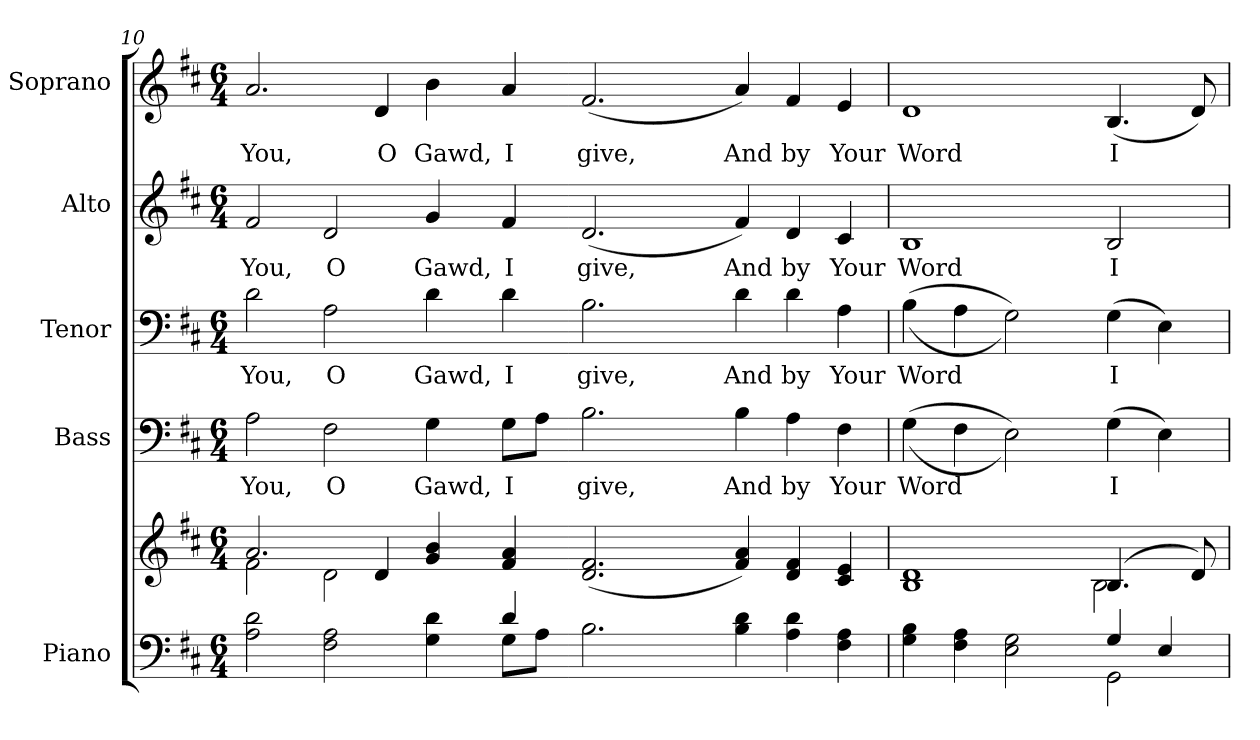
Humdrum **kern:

**kern	**kern	**kern	**text	**kern	**text	**kern	**text	**kern	**text
*part5	*part5	*part4	*part4	*part3	*part3	*part2	*part2	*part1	*part1
*staff6	*staff5	*staff4	*staff4	*staff3	*staff3	*staff2	*staff2	*staff1	*staff1
*I"Piano	*	*I"Bass	*	*I"Tenor	*	*I"Alto	*	*I"Soprano	*
*I'Pno.	*	*I'B.	*	*I'T.	*	*I'A.	*	*I'S.	*
*clefF4	*clefG2	*clefF4	*	*clefF4	*	*clefG2	*	*clefG2	*
*k[f#c#]	*k[f#c#]	*k[f#c#]	*	*k[f#c#]	*	*k[f#c#]	*	*k[f#c#]	*
*D:	*D:	*D:	*	*D:	*	*D:	*	*D:	*
*M6/4	*M6/4	*M6/4	*	*M6/4	*	*M6/4	*	*M6/4	*
=10	=10	=10	=10	=10	=10	=10	=10	=10	=10
*^	*^	*	*	*	*	*	*	*	*
!	!	!	!	!	!LO:LY:b:color=#000000	!	!	!	!	!	!
!	!	!	!	!	!	!	!LO:LY:b:color=#000000	!	!	!	!
!	!	!	!	!	!	!	!	!	!LO:LY:b:color=#000000	!	!
!	!	!	!	!	!	!	!	!	!	!	!LO:LY:b:color=#000000
2Ai\ 2di	2ryy	2.ai/	2f#i\	2Ai\	You,	2di\	You,	2f#i/	You,	2.ai/	You,
!	!	!	!	!	!LO:LY:b:color=#000000	!	!	!	!	!	!
!	!	!	!	!	!	!	!LO:LY:b:color=#000000	!	!	!	!
!	!	!	!	!	!	!	!	!	!LO:LY:b:color=#000000	!	!
2F#i\ 2Ai	4ryy	.	2di\	2F#i\	O	2Ai\	O	2di/	O	.	.
!	!	!	!	!	!	!	!	!	!	!	!LO:LY:b:color=#000000
.	4ryy	4di/	.	.	.	.	.	.	.	4di/	O
!	!	!	!	!	!LO:LY:b:color=#000000	!	!	!	!	!	!
!	!	!	!	!	!	!	!LO:LY:b:color=#000000	!	!	!	!
!	!	!	!	!	!	!	!	!	!LO:LY:b:color=#000000	!	!
!	!	!	!	!	!	!	!	!	!	!	!LO:LY:b:color=#000000
4Gi\ 4di	4ryy	4gi/ 4bi	4ryy	4Gi\	Gawd,	4di\	Gawd,	4gi/	Gawd,	4bi\	Gawd,
!	!	!	!	!	!LO:LY:b:color=#000000	!	!	!	!	!	!
!	!	!	!	!	!	!	!LO:LY:b:color=#000000	!	!	!	!
!	!	!	!	!	!	!	!	!	!LO:LY:b:color=#000000	!	!
!	!	!	!	!	!	!	!	!	!	!	!LO:LY:b:color=#000000
4di/	8Gi\L	4f#i/ 4ai	4ryy	8Gi\L	I	4di\	I	4f#i/	I	4ai/	I
.	8Ai\J	.	.	8Ai\J	.	.	.	.	.	.	.
!!LO:PB:g=z
=11-	=11-	=11-	=11-	=11-	=11-	=11-	=11-	=11-	=11-	=11-	=11-
!	!	!	!	!	!LO:LY:b:color=#000000	!	!	!	!	!	!
!	!	!	!	!	!	!	!LO:LY:b:color=#000000	!	!	!	!
!	!	!	!	!	!	!	!	!	!LO:LY:b:color=#000000	!	!
!	!	!	!	!	!	!	!	!	!	!	!LO:LY:b:color=#000000
2.Bi\	4ryy	(2.di/ 2.f#i	4ryy	2.Bi\	give,	2.Bi\	give,	(2.di/	give,	(2.f#i/	give,
.	4ryy	.	4ryy	.	.	.	.	.	.	.	.
.	2ryy	.	2ryy	.	.	.	.	.	.	.	.
!	!	!	!	!	!LO:LY:b:color=#000000	!	!	!	!	!	!
!	!	!	!	!	!	!	!LO:LY:b:color=#000000	!	!	!	!
!	!	!	!	!	!	!	!	!	!LO:LY:b:color=#000000	!	!
!	!	!	!	!	!	!	!	!	!	!	!LO:LY:b:color=#000000
4Bi\ 4di	.	4f#i/ 4ai)	.	4Bi\	And	4di\	And	4f#i/)	And	4ai/)	And
!	!	!	!	!	!LO:LY:b:color=#000000	!	!	!	!	!	!
!	!	!	!	!	!	!	!LO:LY:b:color=#000000	!	!	!	!
!	!	!	!	!	!	!	!	!	!LO:LY:b:color=#000000	!	!
!	!	!	!	!	!	!	!	!	!	!	!LO:LY:b:color=#000000
4Ai\ 4di	4ryy	4di/ 4f#i	4ryy	4Ai\	by	4di\	by	4di/	by	4f#i/	by
!	!	!	!	!	!LO:LY:b:color=#000000	!	!	!	!	!	!
!	!	!	!	!	!	!	!LO:LY:b:color=#000000	!	!	!	!
!	!	!	!	!	!	!	!	!	!LO:LY:b:color=#000000	!	!
!	!	!	!	!	!	!	!	!	!	!	!LO:LY:b:color=#000000
4F#i\ 4Ai	4ryy	4c#i/ 4ei	4ryy	4F#i\	Your	4Ai\	Your	4c#i/	Your	4ei/	Your
=12	=12	=12	=12	=12	=12	=12	=12	=12	=12	=12	=12
!	!	!	!	!	!LO:LY:b:color=#000000	!	!	!	!	!	!
!	!	!	!	!	!	!	!LO:LY:b:color=#000000	!	!	!	!
!	!	!	!	!	!	!	!	!	!LO:LY:b:color=#000000	!	!
!	!	!	!	!	!	!	!	!	!	!	!LO:LY:b:color=#000000
4Gi\ 4Bi	4ryy	1Bi 1di	4ryy	((4Gi\	Word	((4Bi\	Word	1Bi	Word	1di	Word
4F#i\ 4Ai	4ryy	.	4ryy	4F#i\	.	4Ai\	.	.	.	.	.
2Ei\ 2Gi	4ryy	.	4ryy	2Ei\))	.	2Gi\))	.	.	.	.	.
.	4ryy	.	4ryy	.	.	.	.	.	.	.	.
!	!	!	!	!	!LO:LY:b:color=#000000	!	!	!	!	!	!
!	!	!	!	!	!	!	!LO:LY:b:color=#000000	!	!	!	!
!	!	!	!	!	!	!	!	!	!LO:LY:b:color=#000000	!	!
!	!	!	!	!	!	!	!	!	!	!	!LO:LY:b:color=#000000
4Gi/	2GGi\	(4.Bi/	2Bi\	(4Gi\	I	(4Gi\	I	2Bi/	I	(4.Bi/	I
4Ei/	.	.	.	4Ei\)	.	4Ei\)	.	.	.	.	.
.	.	8di/)	.	.	.	.	.	.	.	8di/)	.
*v	*v	*	*	*	*	*	*	*	*	*	*
*	*v	*v	*	*	*	*	*	*	*	*
=	=	=	=	=	=	=	=	=	=
*-	*-	*-	*-	*-	*-	*-	*-	*-	*-
